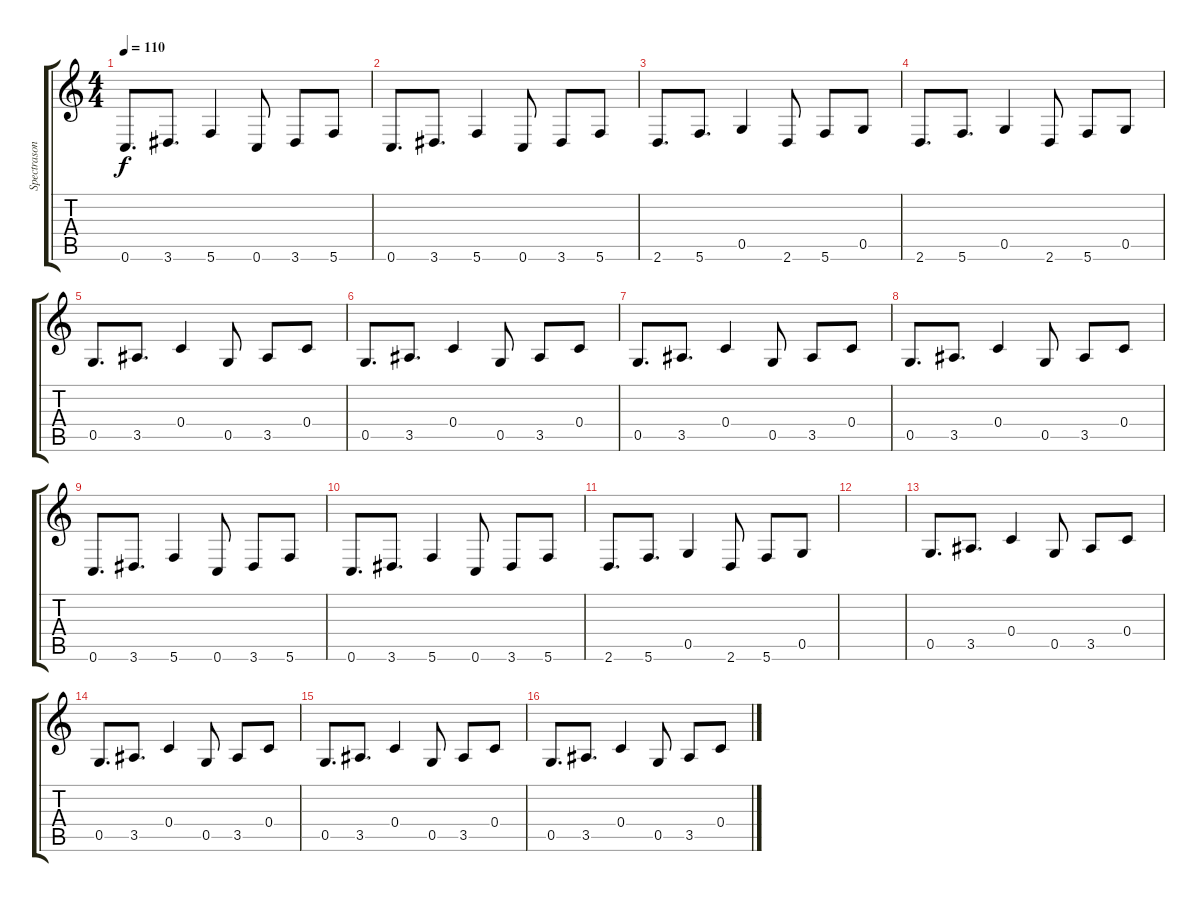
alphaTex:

\track ("Spectrasonics Omnisphere" "Spectrason") {instrument synthbass1}
\staff {score tabs}
\tuning (E4 C4 G3 C3 G2 C2) {hide}
\ts (4 4)
\tempo 110
\clef g2
\ks c
0.6.8{d dy f} 3.6.8{d} 5.6.4 0.6.8 3.6.8 5.6.8 |
0.6.8{d} 3.6.8{d} 5.6.4 0.6.8 3.6.8 5.6.8 |
2.6.8{d} 5.6.8{d} 0.5.4 2.6.8 5.6.8 0.5.8 |
2.6.8{d} 5.6.8{d} 0.5.4 2.6.8 5.6.8 0.5.8 |
0.5.8{d} 3.5.8{d} 0.4.4 0.5.8 3.5.8 0.4.8 |
0.5.8{d} 3.5.8{d} 0.4.4 0.5.8 3.5.8 0.4.8 |
0.5.8{d} 3.5.8{d} 0.4.4 0.5.8 3.5.8 0.4.8 |
0.5.8{d} 3.5.8{d} 0.4.4 0.5.8 3.5.8 0.4.8 |
0.6.8{d} 3.6.8{d} 5.6.4 0.6.8 3.6.8 5.6.8 |
0.6.8{d} 3.6.8{d} 5.6.4 0.6.8 3.6.8 5.6.8 |
2.6.8{d} 5.6.8{d} 0.5.4 2.6.8 5.6.8 0.5.8 |
|
0.5.8{d} 3.5.8{d} 0.4.4 0.5.8 3.5.8 0.4.8 |
0.5.8{d} 3.5.8{d} 0.4.4 0.5.8 3.5.8 0.4.8 |
0.5.8{d} 3.5.8{d} 0.4.4 0.5.8 3.5.8 0.4.8 |
0.5.8{d} 3.5.8{d} 0.4.4 0.5.8 3.5.8 0.4.8
